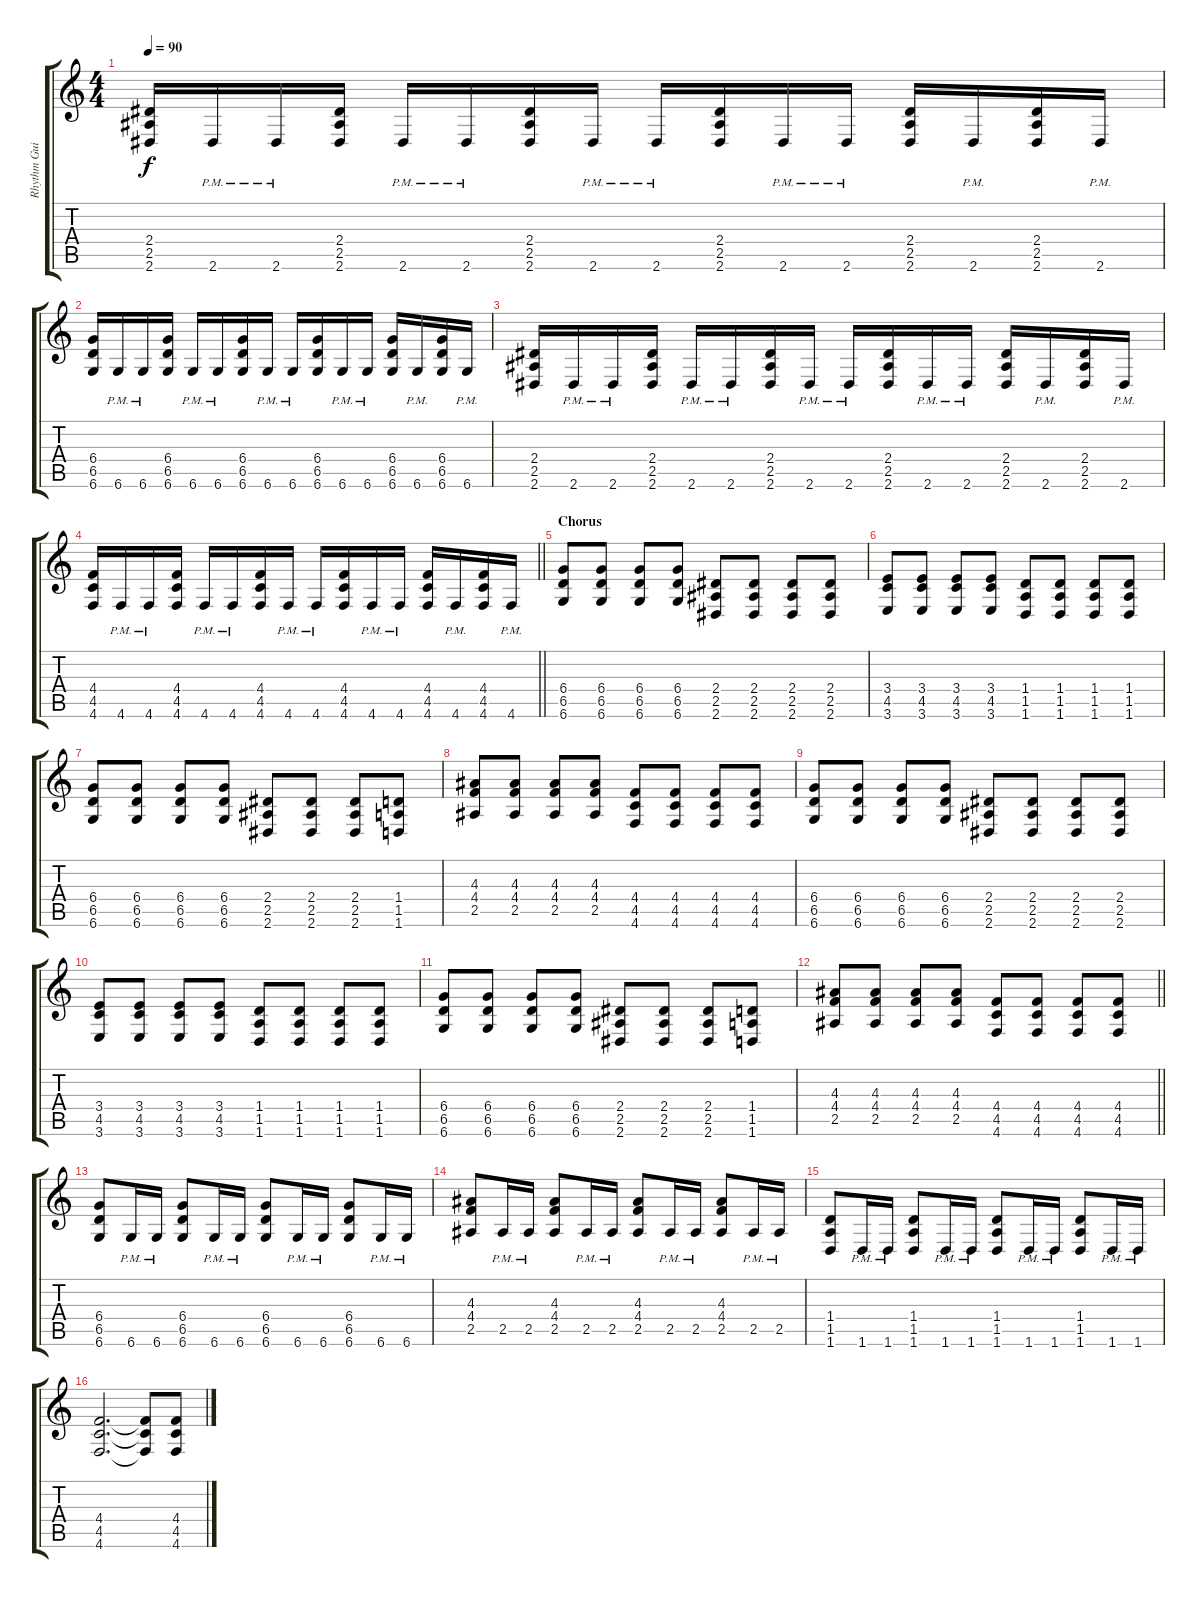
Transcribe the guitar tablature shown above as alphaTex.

\track ("Rhythm Guitar" "Rhythm Gui") {instrument distortionguitar}
\staff {score tabs}
\tuning (Eb4 Bb3 Gb3 Db3 Ab2 Db2) {hide}
\ts (4 4)
\tempo 90
\clef g2
\ks c
(2.4 2.5 2.6).16{dy f} 2.6{pm}.16 2.6{pm}.16 (2.4 2.5 2.6).16 2.6{pm}.16 2.6{pm}.16 (2.4 2.5 2.6).16 2.6{pm}.16 2.6{pm}.16 (2.4 2.5 2.6).16 2.6{pm}.16 2.6{pm}.16 (2.4 2.5 2.6).16 2.6{pm}.16 (2.4 2.5 2.6).16 2.6{pm}.16 |
(6.4 6.5 6.6).16 6.6{pm}.16 6.6{pm}.16 (6.4 6.5 6.6).16 6.6{pm}.16 6.6{pm}.16 (6.4 6.5 6.6).16 6.6{pm}.16 6.6{pm}.16 (6.4 6.5 6.6).16 6.6{pm}.16 6.6{pm}.16 (6.4 6.5 6.6).16 6.6{pm}.16 (6.4 6.5 6.6).16 6.6{pm}.16 |
(2.4 2.5 2.6).16 2.6{pm}.16 2.6{pm}.16 (2.4 2.5 2.6).16 2.6{pm}.16 2.6{pm}.16 (2.4 2.5 2.6).16 2.6{pm}.16 2.6{pm}.16 (2.4 2.5 2.6).16 2.6{pm}.16 2.6{pm}.16 (2.4 2.5 2.6).16 2.6{pm}.16 (2.4 2.5 2.6).16 2.6{pm}.16 |
\barLineRight lightlight
(4.4 4.5 4.6).16 4.6{pm}.16 4.6{pm}.16 (4.4 4.5 4.6).16 4.6{pm}.16 4.6{pm}.16 (4.4 4.5 4.6).16 4.6{pm}.16 4.6{pm}.16 (4.4 4.5 4.6).16 4.6{pm}.16 4.6{pm}.16 (4.4 4.5 4.6).16 4.6{pm}.16 (4.4 4.5 4.6).16 4.6{pm}.16 |
\section ("" "Chorus")
(6.4 6.5 6.6).8 (6.4 6.5 6.6).8 (6.4 6.5 6.6).8 (6.4 6.5 6.6).8 (2.4 2.5 2.6).8 (2.4 2.5 2.6).8 (2.4 2.5 2.6).8 (2.4 2.5 2.6).8 |
(3.4 4.5 3.6).8 (3.4 4.5 3.6).8 (3.4 4.5 3.6).8 (3.4 4.5 3.6).8 (1.4 1.5 1.6).8 (1.4 1.5 1.6).8 (1.4 1.5 1.6).8 (1.4 1.5 1.6).8 |
(6.4 6.5 6.6).8 (6.4 6.5 6.6).8 (6.4 6.5 6.6).8 (6.4 6.5 6.6).8 (2.4 2.5 2.6).8 (2.4 2.5 2.6).8 (2.4 2.5 2.6).8 (1.4 1.5 1.6).8 |
(4.3 4.4 2.5).8 (4.3 4.4 2.5).8 (4.3 4.4 2.5).8 (4.3 4.4 2.5).8 (4.4 4.5 4.6).8 (4.4 4.5 4.6).8 (4.4 4.5 4.6).8 (4.4 4.5 4.6).8 |
(6.4 6.5 6.6).8 (6.4 6.5 6.6).8 (6.4 6.5 6.6).8 (6.4 6.5 6.6).8 (2.4 2.5 2.6).8 (2.4 2.5 2.6).8 (2.4 2.5 2.6).8 (2.4 2.5 2.6).8 |
(3.4 4.5 3.6).8 (3.4 4.5 3.6).8 (3.4 4.5 3.6).8 (3.4 4.5 3.6).8 (1.4 1.5 1.6).8 (1.4 1.5 1.6).8 (1.4 1.5 1.6).8 (1.4 1.5 1.6).8 |
(6.4 6.5 6.6).8 (6.4 6.5 6.6).8 (6.4 6.5 6.6).8 (6.4 6.5 6.6).8 (2.4 2.5 2.6).8 (2.4 2.5 2.6).8 (2.4 2.5 2.6).8 (1.4 1.5 1.6).8 |
\barLineRight lightlight
(4.3 4.4 2.5).8 (4.3 4.4 2.5).8 (4.3 4.4 2.5).8 (4.3 4.4 2.5).8 (4.4 4.5 4.6).8 (4.4 4.5 4.6).8 (4.4 4.5 4.6).8 (4.4 4.5 4.6).8 |
(6.4 6.5 6.6).8 6.6{pm}.16 6.6{pm}.16 (6.4 6.5 6.6).8 6.6{pm}.16 6.6{pm}.16 (6.4 6.5 6.6).8 6.6{pm}.16 6.6{pm}.16 (6.4 6.5 6.6).8 6.6{pm}.16 6.6{pm}.16 |
(4.3 4.4 2.5).8 2.5{pm}.16 2.5{pm}.16 (4.3 4.4 2.5).8 2.5{pm}.16 2.5{pm}.16 (4.3 4.4 2.5).8 2.5{pm}.16 2.5{pm}.16 (4.3 4.4 2.5).8 2.5{pm}.16 2.5{pm}.16 |
(1.4 1.5 1.6).8 1.6{pm}.16 1.6{pm}.16 (1.4 1.5 1.6).8 1.6{pm}.16 1.6{pm}.16 (1.4 1.5 1.6).8 1.6{pm}.16 1.6{pm}.16 (1.4 1.5 1.6).8 1.6{pm}.16 1.6{pm}.16 |
(4.4 4.5 4.6).2{d} (4.4{t} 4.5{t} 4.6{t}).8 (4.4 4.5 4.6).8
